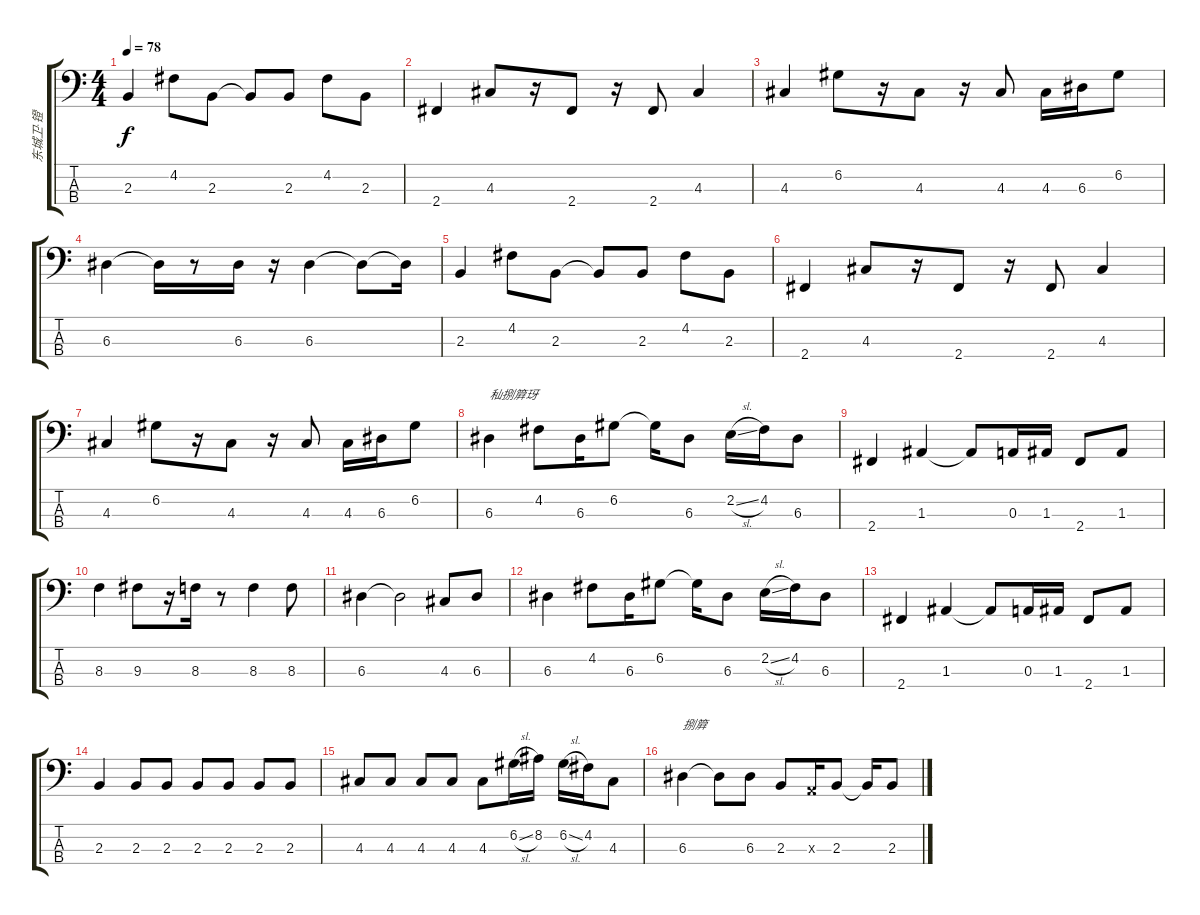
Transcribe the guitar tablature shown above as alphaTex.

\track ("东城卫·镫" "东城卫·镫") {instrument electricbassfinger}
\staff {score tabs}
\tuning (G2 D2 A1 E1) {hide}
\ts (4 4)
\tempo 78
\clef f4
\ks c
2.3.4{dy f} 4.2.8 2.3.8 2.3{t}.8 2.3.8 4.2.8 2.3.8 |
2.4.4 4.3.8 r.16 2.4.8 r.16 2.4.8 4.3.4 |
4.3.4 6.2.8 r.16 4.3.8 r.16 4.3.8 4.3.16 6.3.16 6.2.8 |
6.3.4 6.3{t}.16 r.8 6.3.16 r.16 6.3.4 6.3{t}.8 6.3{t}.16 |
2.3.4 4.2.8 2.3.8 2.3{t}.8 2.3.8 4.2.8 2.3.8 |
2.4.4 4.3.8 r.16 2.4.8 r.16 2.4.8 4.3.4 |
4.3.4 6.2.8 r.16 4.3.8 r.16 4.3.8 4.3.16 6.3.16 6.2.8 |
6.3.4{txt "秈捌簈玡"} 4.2.8 6.3.16 6.2.8 6.2{t}.16 6.3.8 2.2{sl}.16 4.2.16 6.3.8 |
2.4.4 1.3.4 1.3{t}.8 0.3.16 1.3.16 2.4.8 1.3.8 |
8.3.4 9.3.8 r.16 8.3.16 r.8 8.3.4 8.3.8 |
6.3.4 6.3{t}.2 4.3.8 6.3.8 |
6.3.4 4.2.8 6.3.16 6.2.8 6.2{t}.16 6.3.8 2.2{sl}.16 4.2.16 6.3.8 |
2.4.4 1.3.4 1.3{t}.8 0.3.16 1.3.16 2.4.8 1.3.8 |
2.3.4 2.3.8 2.3.8 2.3.8 2.3.8 2.3.8 2.3.8 |
4.3.8 4.3.8 4.3.8 4.3.8 4.3.8 6.2{sl}.16 8.2.16 6.2{sl}.16 4.2.16 4.3.8 |
6.3.4{txt "捌簈"} 6.3{t}.8 6.3.8 2.3.8 0.3{x}.16 2.3.8 2.3{t}.16 2.3.8
